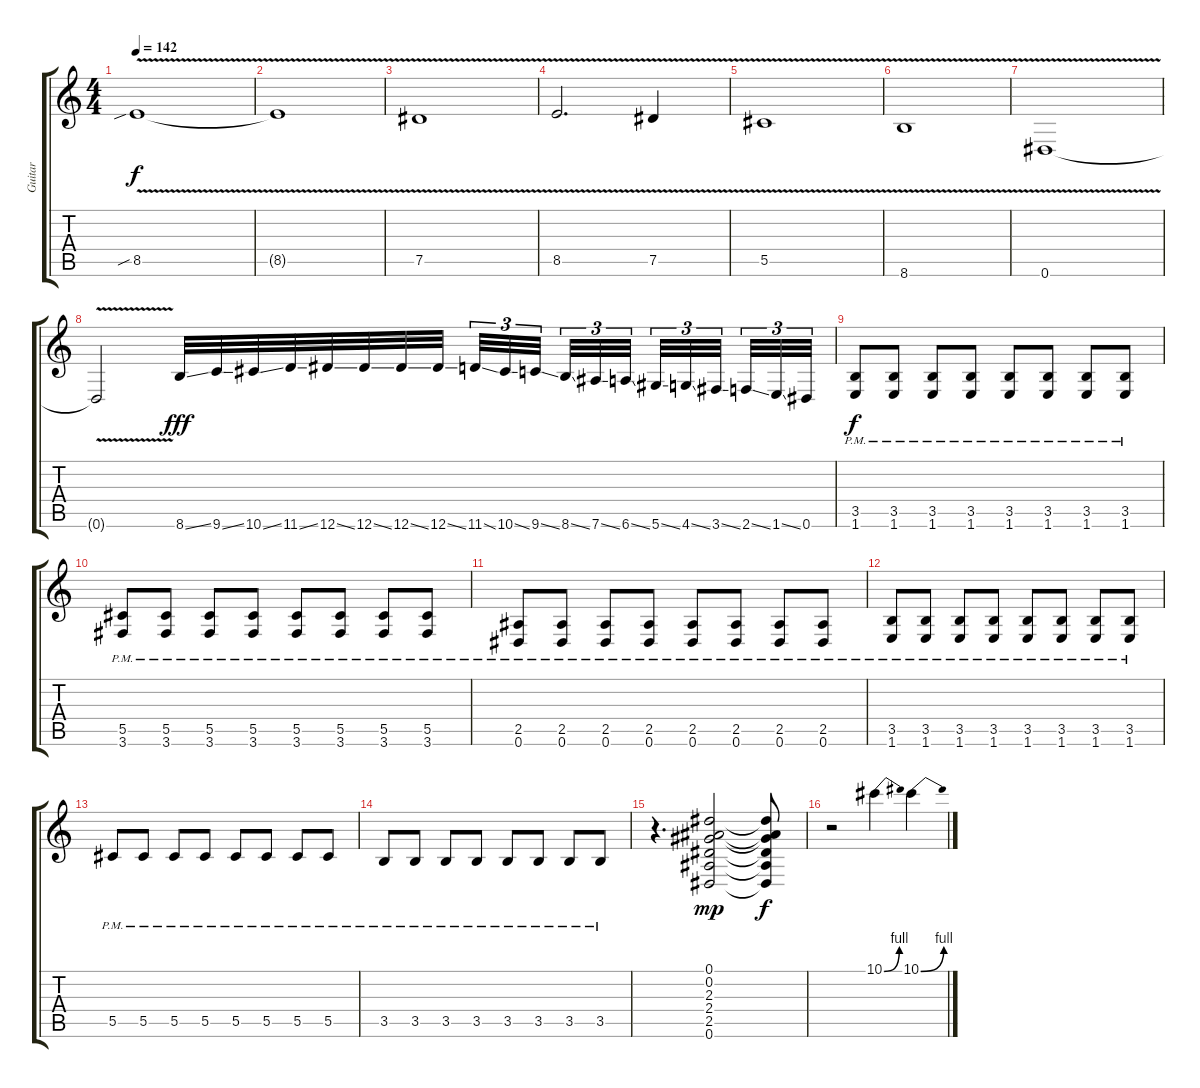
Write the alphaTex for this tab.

\track ("Guitar" "Guitar") {instrument distortionguitar}
\staff {score tabs}
\tuning (Eb4 Bb3 Gb3 Db3 Ab2 Eb2) {hide}
\ts (4 4)
\section ("" "")
\tempo 142
\clef g2
\ks c
8.5{v sib}.1{dy f} |
8.5{t}.1 |
7.5{v}.1 |
8.5{v}.2{d} 7.5{v}.4 |
5.5{v}.1 |
8.6{v}.1 |
0.6{v}.1 |
0.6{t}.2 8.6{ss}.32{dy fff} 9.6{ss}.32 10.6{ss}.32 11.6{ss}.32 12.6{ss}.32 12.6{ss}.32 12.6{ss}.32 12.6{ss}.32 11.6{ss}.32{tu (3 2)} 10.6{ss}.32{tu (3 2)} 9.6{ss}.32{tu (3 2) beam splitsecondary} 8.6{ss}.32{tu (3 2)} 7.6{ss}.32{tu (3 2)} 6.6{ss}.32{tu (3 2) beam splitsecondary} 5.6{ss}.32{tu (3 2)} 4.6{ss}.32{tu (3 2)} 3.6{ss}.32{tu (3 2) beam splitsecondary} 2.6{ss}.32{tu (3 2)} 1.6{ss}.32{tu (3 2)} 0.6.32{tu (3 2)} |
(3.5{pm} 1.6{pm}).8{dy f} (3.5{pm} 1.6{pm}).8 (3.5{pm} 1.6{pm}).8 (3.5{pm} 1.6{pm}).8 (3.5{pm} 1.6{pm}).8 (3.5{pm} 1.6{pm}).8 (3.5{pm} 1.6{pm}).8 (3.5{pm} 1.6{pm}).8 |
(5.5{pm} 3.6{pm}).8 (5.5{pm} 3.6{pm}).8 (5.5{pm} 3.6{pm}).8 (5.5{pm} 3.6{pm}).8 (5.5{pm} 3.6{pm}).8 (5.5{pm} 3.6{pm}).8 (5.5{pm} 3.6{pm}).8 (5.5{pm} 3.6{pm}).8 |
(2.5{pm} 0.6{pm}).8 (2.5{pm} 0.6{pm}).8 (2.5{pm} 0.6{pm}).8 (2.5{pm} 0.6{pm}).8 (2.5{pm} 0.6{pm}).8 (2.5{pm} 0.6{pm}).8 (2.5{pm} 0.6{pm}).8 (2.5{pm} 0.6{pm}).8 |
(3.5{pm} 1.6{pm}).8 (3.5{pm} 1.6{pm}).8 (3.5{pm} 1.6{pm}).8 (3.5{pm} 1.6{pm}).8 (3.5{pm} 1.6{pm}).8 (3.5{pm} 1.6{pm}).8 (3.5{pm} 1.6{pm}).8 (3.5{pm} 1.6{pm}).8 |
5.5{pm}.8 5.5{pm}.8 5.5{pm}.8 5.5{pm}.8 5.5{pm}.8 5.5{pm}.8 5.5{pm}.8 5.5{pm}.8 |
3.5{pm}.8 3.5{pm}.8 3.5{pm}.8 3.5{pm}.8 3.5{pm}.8 3.5{pm}.8 3.5{pm}.8 3.5{pm}.8 |
r.4{d} (0.1 0.2 2.3 2.4 2.5 0.6).2{dy mp} (0.1{t} 0.2{t} 2.3{t} 2.4{t} 2.5{t} 0.6{t}).8{dy f} |
r.2 10.1{be (bend 0 0 60 4)}.4 10.1{be (bend 0 0 60 4)}.4
